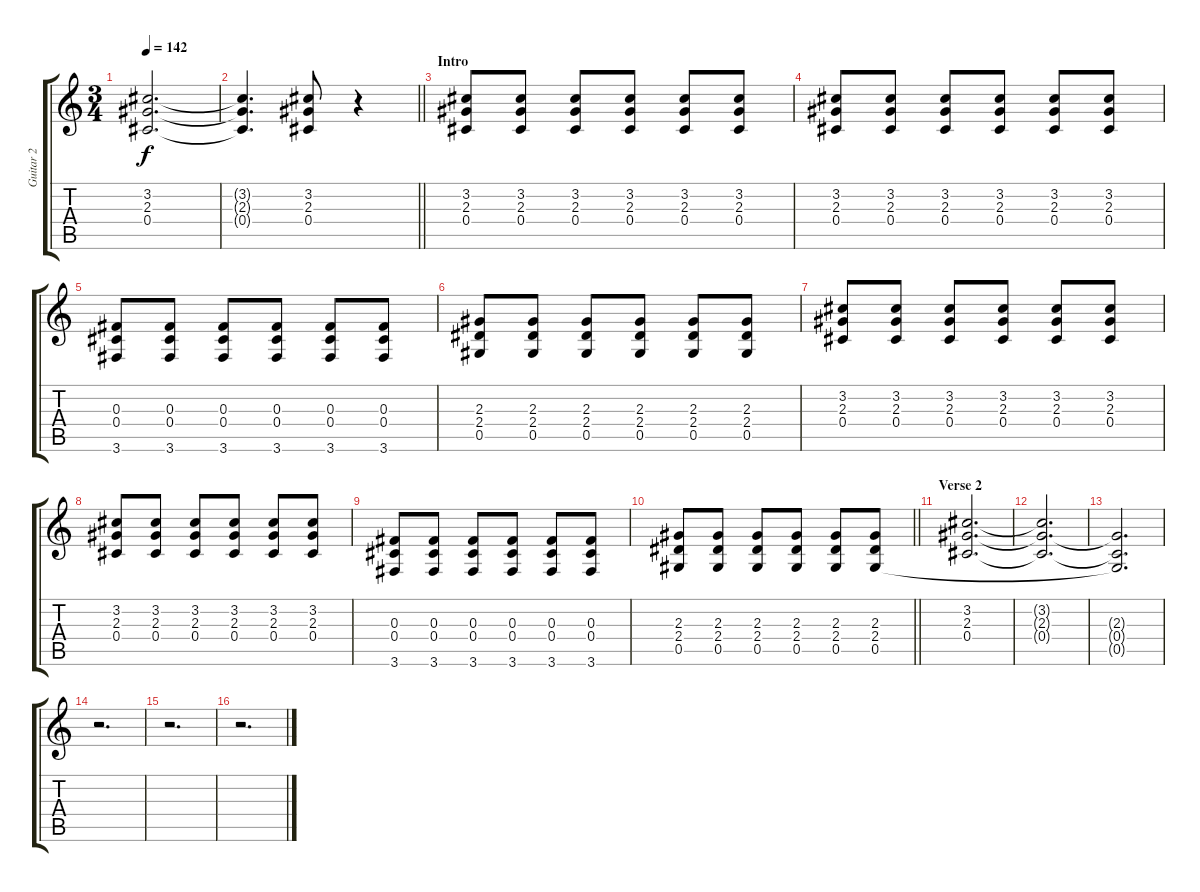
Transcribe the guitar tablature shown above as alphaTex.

\track ("Guitar 2" "Guitar 2") {instrument distortionguitar}
\staff {score tabs}
\tuning (Eb4 Bb3 Gb3 Db3 Ab2 Eb2) {hide}
\ts (3 4)
\tempo 142
\clef g2
\ks c
(3.2 2.3 0.4).2{d dy f} |
\barLineRight lightlight
(3.2{t} 2.3{t} 0.4{t}).4{d} (3.2 2.3 0.4).8 r.4 |
\section ("" "Intro")
(3.2 2.3 0.4).8 (3.2 2.3 0.4).8 (3.2 2.3 0.4).8 (3.2 2.3 0.4).8 (3.2 2.3 0.4).8 (3.2 2.3 0.4).8 |
(3.2 2.3 0.4).8 (3.2 2.3 0.4).8 (3.2 2.3 0.4).8 (3.2 2.3 0.4).8 (3.2 2.3 0.4).8 (3.2 2.3 0.4).8 |
(0.3 0.4 3.6).8 (0.3 0.4 3.6).8 (0.3 0.4 3.6).8 (0.3 0.4 3.6).8 (0.3 0.4 3.6).8 (0.3 0.4 3.6).8 |
(2.3 2.4 0.5).8 (2.3 2.4 0.5).8 (2.3 2.4 0.5).8 (2.3 2.4 0.5).8 (2.3 2.4 0.5).8 (2.3 2.4 0.5).8 |
(3.2 2.3 0.4).8 (3.2 2.3 0.4).8 (3.2 2.3 0.4).8 (3.2 2.3 0.4).8 (3.2 2.3 0.4).8 (3.2 2.3 0.4).8 |
(3.2 2.3 0.4).8 (3.2 2.3 0.4).8 (3.2 2.3 0.4).8 (3.2 2.3 0.4).8 (3.2 2.3 0.4).8 (3.2 2.3 0.4).8 |
(0.3 0.4 3.6).8 (0.3 0.4 3.6).8 (0.3 0.4 3.6).8 (0.3 0.4 3.6).8 (0.3 0.4 3.6).8 (0.3 0.4 3.6).8 |
\barLineRight lightlight
(2.3 2.4 0.5).8 (2.3 2.4 0.5).8 (2.3 2.4 0.5).8 (2.3 2.4 0.5).8 (2.3 2.4 0.5).8 (2.3 2.4 0.5).8 |
\section ("" "Verse 2")
(3.2 2.3 0.4).2{d volume 0} |
(3.2{t} 2.3{t} 0.4{t}).2{d} |
(2.3{t} 0.4{t} 0.5{t}).2{d} |
r.2{d} |
r.2{d volume 12} |
r.2{d}
